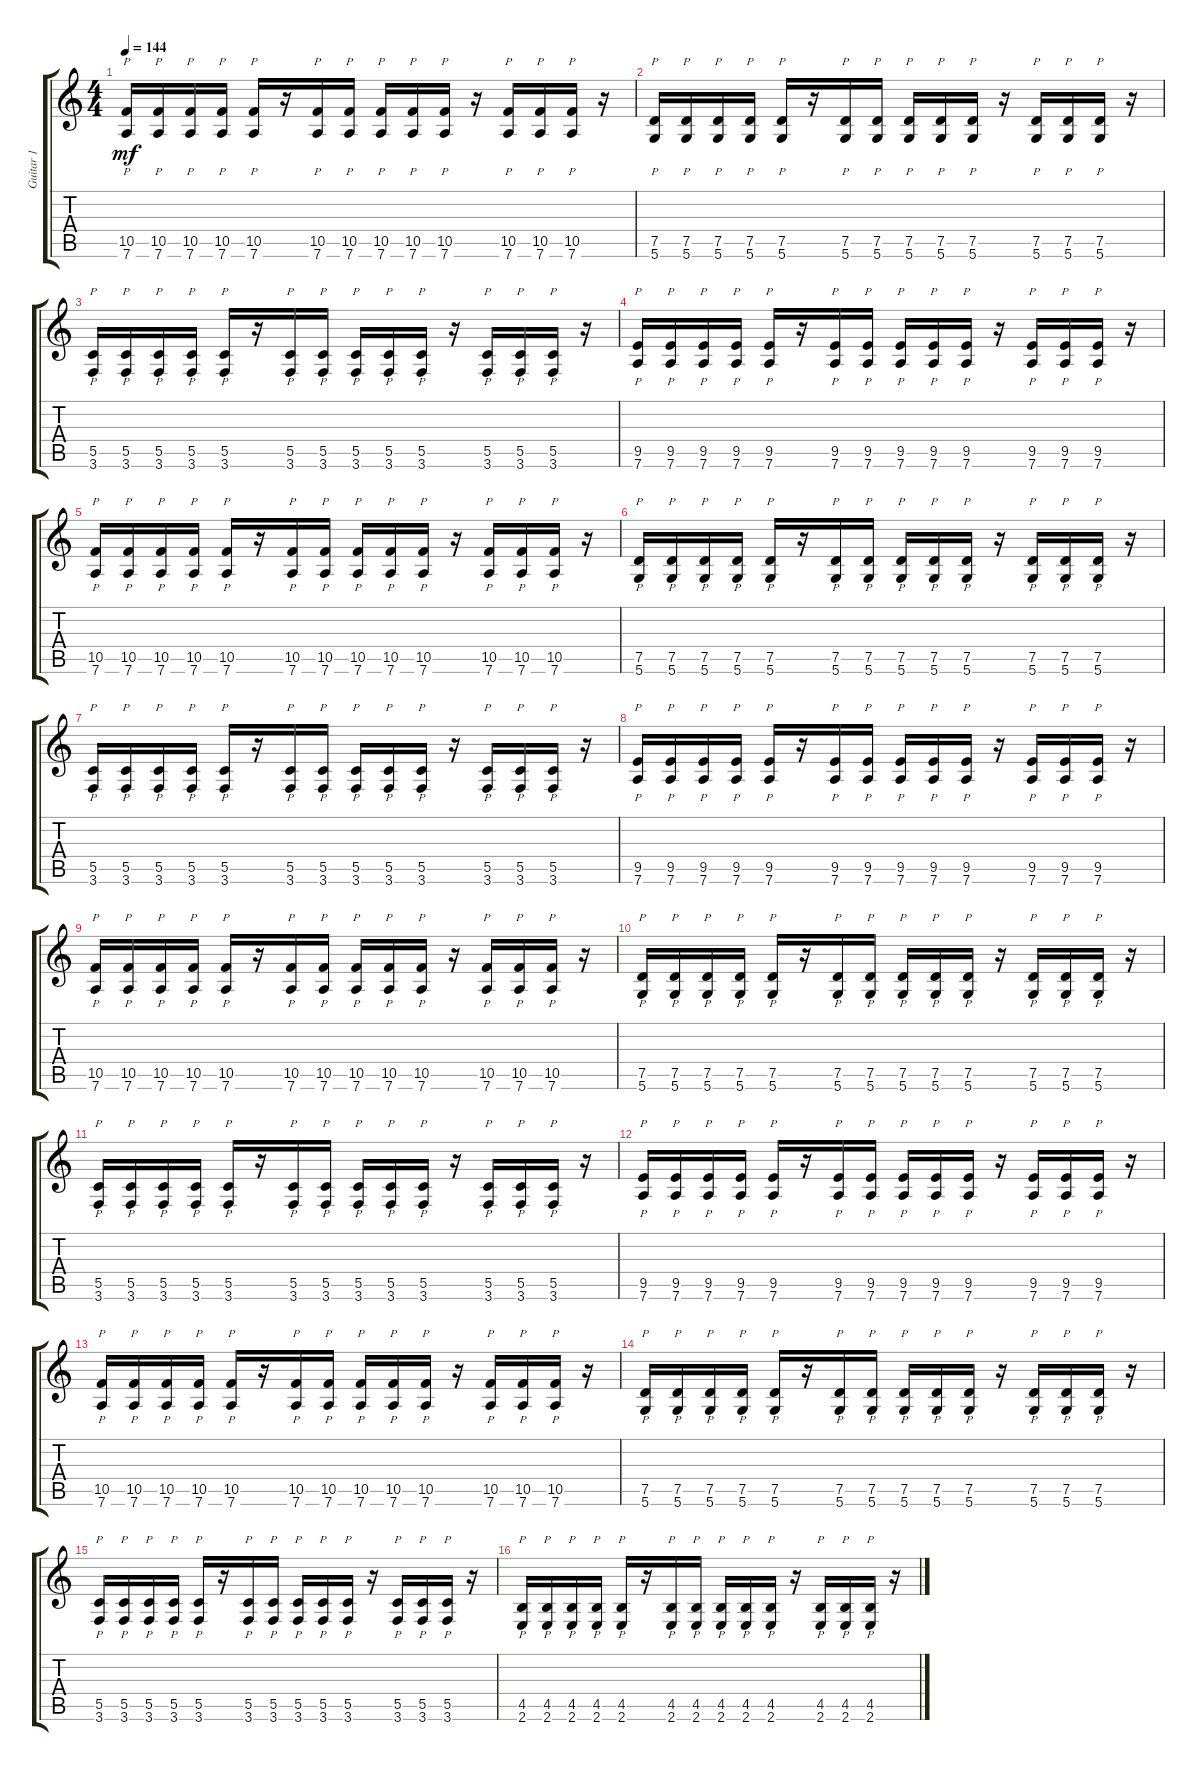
\track ("Guitar 1" "Guitar 1") {instrument distortionguitar}
\staff {score tabs}
\tuning (D4 A3 F3 C3 G2 D2) {hide}
\ts (4 4)
\tempo 144
\clef g2
\ks c
(10.5 7.6).16{p dy mf} (10.5 7.6).16{p} (10.5 7.6).16{p} (10.5 7.6).16{p} (10.5 7.6).16{p} r.16 (10.5 7.6).16{p} (10.5 7.6).16{p} (10.5 7.6).16{p} (10.5 7.6).16{p} (10.5 7.6).16{p} r.16 (10.5 7.6).16{p} (10.5 7.6).16{p} (10.5 7.6).16{p} r.16 |
(7.5 5.6).16{p} (7.5 5.6).16{p} (7.5 5.6).16{p} (7.5 5.6).16{p} (7.5 5.6).16{p} r.16 (7.5 5.6).16{p} (7.5 5.6).16{p} (7.5 5.6).16{p} (7.5 5.6).16{p} (7.5 5.6).16{p} r.16 (7.5 5.6).16{p} (7.5 5.6).16{p} (7.5 5.6).16{p} r.16 |
(5.5 3.6).16{p} (5.5 3.6).16{p} (5.5 3.6).16{p} (5.5 3.6).16{p} (5.5 3.6).16{p} r.16 (5.5 3.6).16{p} (5.5 3.6).16{p} (5.5 3.6).16{p} (5.5 3.6).16{p} (5.5 3.6).16{p} r.16 (5.5 3.6).16{p} (5.5 3.6).16{p} (5.5 3.6).16{p} r.16 |
(9.5 7.6).16{p} (9.5 7.6).16{p} (9.5 7.6).16{p} (9.5 7.6).16{p} (9.5 7.6).16{p} r.16 (9.5 7.6).16{p} (9.5 7.6).16{p} (9.5 7.6).16{p} (9.5 7.6).16{p} (9.5 7.6).16{p} r.16 (9.5 7.6).16{p} (9.5 7.6).16{p} (9.5 7.6).16{p} r.16 |
(10.5 7.6).16{p} (10.5 7.6).16{p} (10.5 7.6).16{p} (10.5 7.6).16{p} (10.5 7.6).16{p} r.16 (10.5 7.6).16{p} (10.5 7.6).16{p} (10.5 7.6).16{p} (10.5 7.6).16{p} (10.5 7.6).16{p} r.16 (10.5 7.6).16{p} (10.5 7.6).16{p} (10.5 7.6).16{p} r.16 |
(7.5 5.6).16{p} (7.5 5.6).16{p} (7.5 5.6).16{p} (7.5 5.6).16{p} (7.5 5.6).16{p} r.16 (7.5 5.6).16{p} (7.5 5.6).16{p} (7.5 5.6).16{p} (7.5 5.6).16{p} (7.5 5.6).16{p} r.16 (7.5 5.6).16{p} (7.5 5.6).16{p} (7.5 5.6).16{p} r.16 |
(5.5 3.6).16{p} (5.5 3.6).16{p} (5.5 3.6).16{p} (5.5 3.6).16{p} (5.5 3.6).16{p} r.16 (5.5 3.6).16{p} (5.5 3.6).16{p} (5.5 3.6).16{p} (5.5 3.6).16{p} (5.5 3.6).16{p} r.16 (5.5 3.6).16{p} (5.5 3.6).16{p} (5.5 3.6).16{p} r.16 |
(9.5 7.6).16{p} (9.5 7.6).16{p} (9.5 7.6).16{p} (9.5 7.6).16{p} (9.5 7.6).16{p} r.16 (9.5 7.6).16{p} (9.5 7.6).16{p} (9.5 7.6).16{p} (9.5 7.6).16{p} (9.5 7.6).16{p} r.16 (9.5 7.6).16{p} (9.5 7.6).16{p} (9.5 7.6).16{p} r.16 |
(10.5 7.6).16{p} (10.5 7.6).16{p} (10.5 7.6).16{p} (10.5 7.6).16{p} (10.5 7.6).16{p} r.16 (10.5 7.6).16{p} (10.5 7.6).16{p} (10.5 7.6).16{p} (10.5 7.6).16{p} (10.5 7.6).16{p} r.16 (10.5 7.6).16{p} (10.5 7.6).16{p} (10.5 7.6).16{p} r.16 |
(7.5 5.6).16{p} (7.5 5.6).16{p} (7.5 5.6).16{p} (7.5 5.6).16{p} (7.5 5.6).16{p} r.16 (7.5 5.6).16{p} (7.5 5.6).16{p} (7.5 5.6).16{p} (7.5 5.6).16{p} (7.5 5.6).16{p} r.16 (7.5 5.6).16{p} (7.5 5.6).16{p} (7.5 5.6).16{p} r.16 |
(5.5 3.6).16{p} (5.5 3.6).16{p} (5.5 3.6).16{p} (5.5 3.6).16{p} (5.5 3.6).16{p} r.16 (5.5 3.6).16{p} (5.5 3.6).16{p} (5.5 3.6).16{p} (5.5 3.6).16{p} (5.5 3.6).16{p} r.16 (5.5 3.6).16{p} (5.5 3.6).16{p} (5.5 3.6).16{p} r.16 |
(9.5 7.6).16{p} (9.5 7.6).16{p} (9.5 7.6).16{p} (9.5 7.6).16{p} (9.5 7.6).16{p} r.16 (9.5 7.6).16{p} (9.5 7.6).16{p} (9.5 7.6).16{p} (9.5 7.6).16{p} (9.5 7.6).16{p} r.16 (9.5 7.6).16{p} (9.5 7.6).16{p} (9.5 7.6).16{p} r.16 |
(10.5 7.6).16{p} (10.5 7.6).16{p} (10.5 7.6).16{p} (10.5 7.6).16{p} (10.5 7.6).16{p} r.16 (10.5 7.6).16{p} (10.5 7.6).16{p} (10.5 7.6).16{p} (10.5 7.6).16{p} (10.5 7.6).16{p} r.16 (10.5 7.6).16{p} (10.5 7.6).16{p} (10.5 7.6).16{p} r.16 |
(7.5 5.6).16{p} (7.5 5.6).16{p} (7.5 5.6).16{p} (7.5 5.6).16{p} (7.5 5.6).16{p} r.16 (7.5 5.6).16{p} (7.5 5.6).16{p} (7.5 5.6).16{p} (7.5 5.6).16{p} (7.5 5.6).16{p} r.16 (7.5 5.6).16{p} (7.5 5.6).16{p} (7.5 5.6).16{p} r.16 |
(5.5 3.6).16{p} (5.5 3.6).16{p} (5.5 3.6).16{p} (5.5 3.6).16{p} (5.5 3.6).16{p} r.16 (5.5 3.6).16{p} (5.5 3.6).16{p} (5.5 3.6).16{p} (5.5 3.6).16{p} (5.5 3.6).16{p} r.16 (5.5 3.6).16{p} (5.5 3.6).16{p} (5.5 3.6).16{p} r.16 |
(4.5 2.6).16{p} (4.5 2.6).16{p} (4.5 2.6).16{p} (4.5 2.6).16{p} (4.5 2.6).16{p} r.16 (4.5 2.6).16{p} (4.5 2.6).16{p} (4.5 2.6).16{p} (4.5 2.6).16{p} (4.5 2.6).16{p} r.16 (4.5 2.6).16{p} (4.5 2.6).16{p} (4.5 2.6).16{p} r.16
